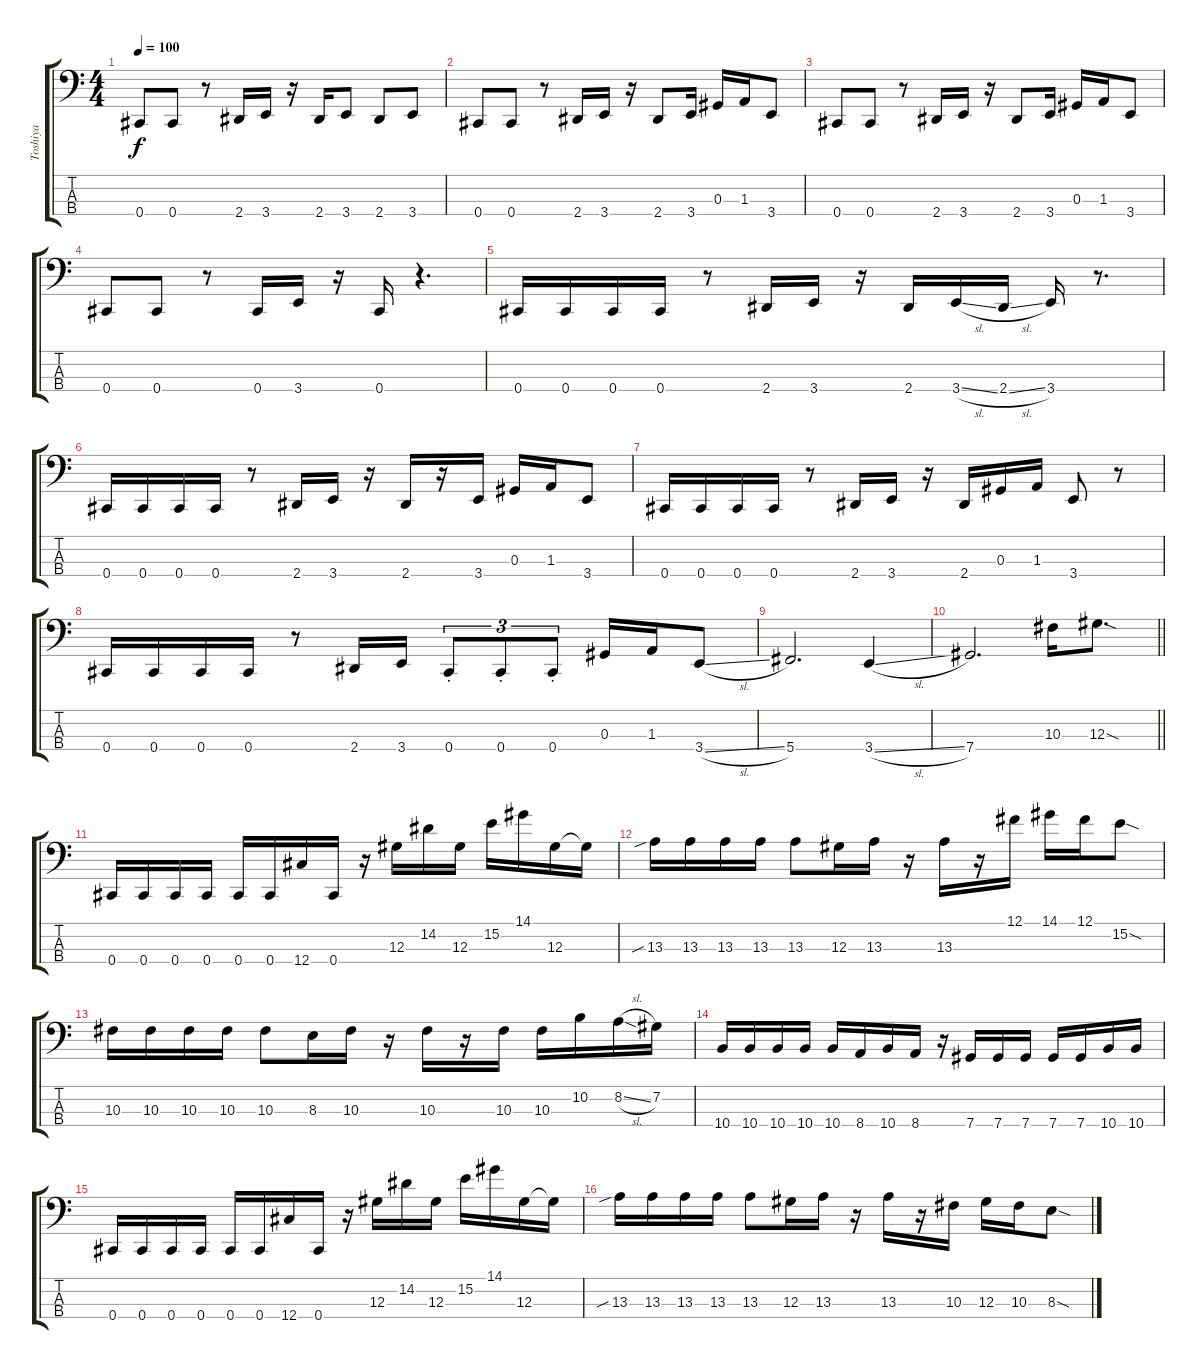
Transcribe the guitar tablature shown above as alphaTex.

\track ("Toshiya" "Toshiya") {instrument electricbassfinger}
\staff {score tabs}
\tuning (Gb2 Db2 Ab1 Db1) {hide}
\ts (4 4)
\tempo 100
\clef f4
\ks c
0.4.8{dy f} 0.4.8 r.8 2.4.16 3.4.16 r.16 2.4.16 3.4.8 2.4.8 3.4.8 |
0.4.8 0.4.8 r.8 2.4.16 3.4.16 r.16 2.4.8 3.4.16 0.3.16 1.3.16 3.4.8 |
0.4.8 0.4.8 r.8 2.4.16 3.4.16 r.16 2.4.8 3.4.16 0.3.16 1.3.16 3.4.8 |
0.4.8 0.4.8 r.8 0.4.16 3.4.16 r.16 0.4.16 r.4{d} |
0.4.16 0.4.16 0.4.16 0.4.16 r.8 2.4.16 3.4.16 r.16 2.4.16 3.4{sl}.16 2.4{sl}.16 3.4.16 r.8{d} |
0.4.16 0.4.16 0.4.16 0.4.16 r.8 2.4.16 3.4.16 r.16 2.4.16 r.16 3.4.16 0.3.16 1.3.16 3.4.8 |
0.4.16 0.4.16 0.4.16 0.4.16 r.8 2.4.16 3.4.16 r.16 2.4.16 0.3.16 1.3.16 3.4.8 r.8 |
0.4.16 0.4.16 0.4.16 0.4.16 r.8 2.4.16 3.4.16 0.4{st}.8{tu (3 2)} 0.4{st}.8{tu (3 2)} 0.4{st}.8{tu (3 2)} 0.3.16 1.3.16 3.4{sl}.8 |
5.4.2{d} 3.4{sl}.4 |
\barLineRight lightlight
7.4.2{d} 10.3.16 12.3{sod}.8{d} |
0.4.16 0.4.16 0.4.16 0.4.16 0.4.16 0.4.16 12.4.16 0.4.16 r.16 12.3.16 14.2.16 12.3.16 15.2.16 14.1.16 12.3.16 12.3{t}.16 |
13.3{sib}.16 13.3.16 13.3.16 13.3.16 13.3.8 12.3.16 13.3.16 r.16 13.3.16 r.16 12.1.16 14.1.16 12.1.16 15.2{sod}.8 |
10.3.16 10.3.16 10.3.16 10.3.16 10.3.8 8.3.16 10.3.16 r.16 10.3.16 r.16 10.3.16 10.3.16 10.2.16 8.2{sl}.16 7.2.16 |
10.4.16 10.4.16 10.4.16 10.4.16 10.4.16 8.4.16 10.4.16 8.4.16 r.16 7.4.16 7.4.16 7.4.16 7.4.16 7.4.16 10.4.16 10.4.16 |
0.4.16 0.4.16 0.4.16 0.4.16 0.4.16 0.4.16 12.4.16 0.4.16 r.16 12.3.16 14.2.16 12.3.16 15.2.16 14.1.16 12.3.16 12.3{t}.16 |
13.3{sib}.16 13.3.16 13.3.16 13.3.16 13.3.8 12.3.16 13.3.16 r.16 13.3.16 r.16 10.3.16 12.3.16 10.3.16 8.3{sod}.8
